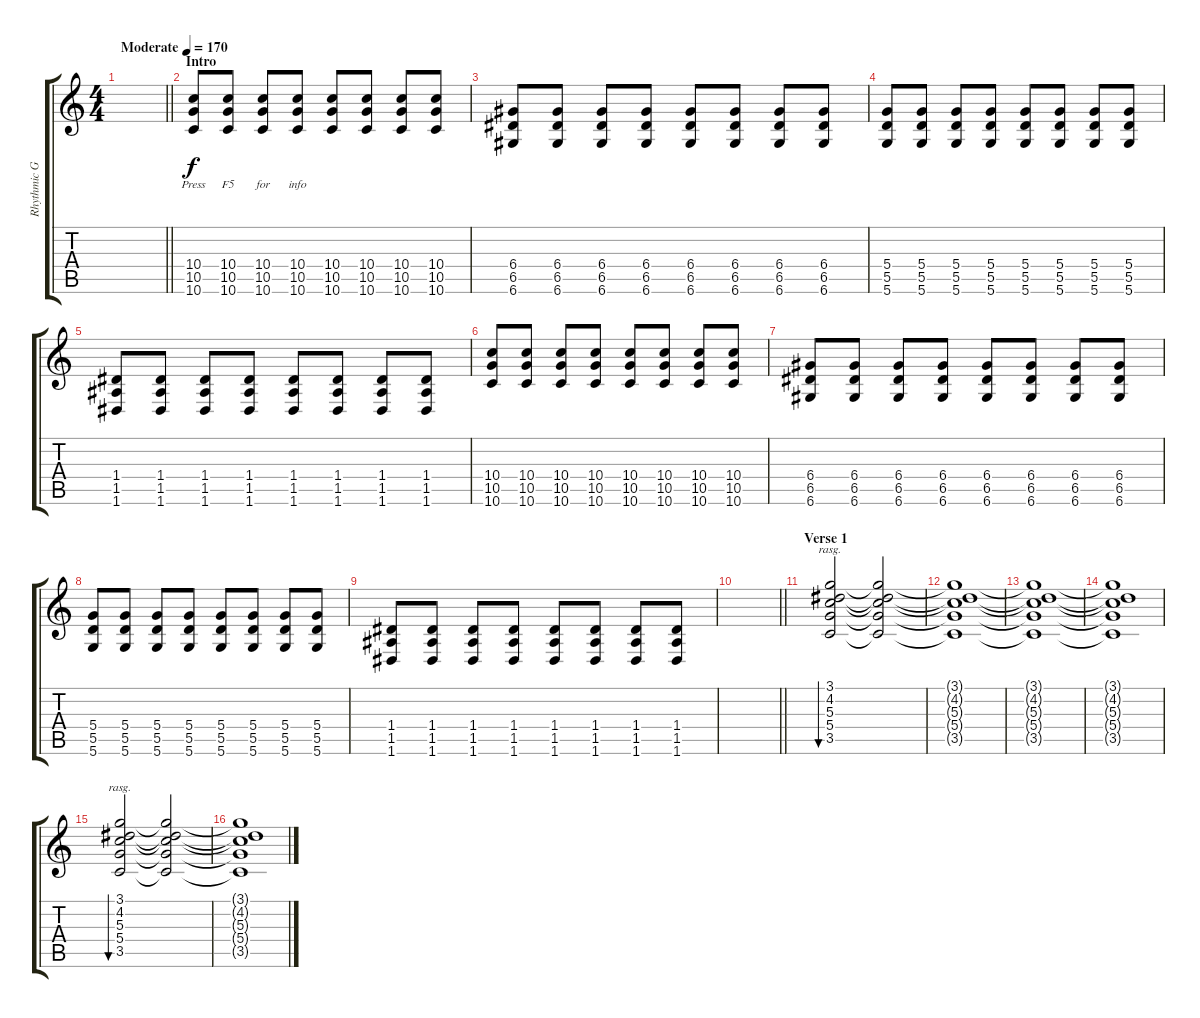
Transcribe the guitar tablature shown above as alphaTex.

\track ("Rhythmic Guitar" "Rhythmic G") {instrument distortionguitar}
\staff {score tabs}
\tuning (E4 B3 G3 D3 A2 D2) {hide}
\ts (4 4)
\tempo (170 "Moderate")
\clef g2
\barLineRight lightlight
\ks c
|
\section ("" "Intro")
(10.4 10.5 10.6).8{lyrics (0 "Press") lyrics (1 "") lyrics (2 "") lyrics (3 "") lyrics (4 "")} (10.4 10.5 10.6).8{lyrics (0 "F5") lyrics (1 "") lyrics (2 "") lyrics (3 "") lyrics (4 "")} (10.4 10.5 10.6).8{lyrics (0 "for") lyrics (1 "") lyrics (2 "") lyrics (3 "") lyrics (4 "")} (10.4 10.5 10.6).8{lyrics (0 "info") lyrics (1 "") lyrics (2 "") lyrics (3 "") lyrics (4 "")} (10.4 10.5 10.6).8 (10.4 10.5 10.6).8 (10.4 10.5 10.6).8 (10.4 10.5 10.6).8 |
(6.4 6.5 6.6).8 (6.4 6.5 6.6).8 (6.4 6.5 6.6).8 (6.4 6.5 6.6).8 (6.4 6.5 6.6).8 (6.4 6.5 6.6).8 (6.4 6.5 6.6).8 (6.4 6.5 6.6).8 |
(5.4 5.5 5.6).8 (5.4 5.5 5.6).8 (5.4 5.5 5.6).8 (5.4 5.5 5.6).8 (5.4 5.5 5.6).8 (5.4 5.5 5.6).8 (5.4 5.5 5.6).8 (5.4 5.5 5.6).8 |
(1.4 1.5 1.6).8 (1.4 1.5 1.6).8 (1.4 1.5 1.6).8 (1.4 1.5 1.6).8 (1.4 1.5 1.6).8 (1.4 1.5 1.6).8 (1.4 1.5 1.6).8 (1.4 1.5 1.6).8 |
(10.4 10.5 10.6).8 (10.4 10.5 10.6).8 (10.4 10.5 10.6).8 (10.4 10.5 10.6).8 (10.4 10.5 10.6).8 (10.4 10.5 10.6).8 (10.4 10.5 10.6).8 (10.4 10.5 10.6).8 |
(6.4 6.5 6.6).8 (6.4 6.5 6.6).8 (6.4 6.5 6.6).8 (6.4 6.5 6.6).8 (6.4 6.5 6.6).8 (6.4 6.5 6.6).8 (6.4 6.5 6.6).8 (6.4 6.5 6.6).8 |
(5.4 5.5 5.6).8 (5.4 5.5 5.6).8 (5.4 5.5 5.6).8 (5.4 5.5 5.6).8 (5.4 5.5 5.6).8 (5.4 5.5 5.6).8 (5.4 5.5 5.6).8 (5.4 5.5 5.6).8 |
(1.4 1.5 1.6).8 (1.4 1.5 1.6).8 (1.4 1.5 1.6).8 (1.4 1.5 1.6).8 (1.4 1.5 1.6).8 (1.4 1.5 1.6).8 (1.4 1.5 1.6).8 (1.4 1.5 1.6).8 |
\barLineRight lightlight
|
\section ("" "Verse 1")
(3.1 4.2 5.3 5.4 3.5).2{bu 480 rasg ii} (3.1{t} 4.2{t} 5.3{t} 5.4{t} 3.5{t}).2 |
(3.1{t} 4.2{t} 5.3{t} 5.4{t} 3.5{t}).1 |
(3.1{t} 4.2{t} 5.3{t} 5.4{t} 3.5{t}).1 |
(3.1{t} 4.2{t} 5.3{t} 5.4{t} 3.5{t}).1 |
(3.1 4.2 5.3 5.4 3.5).2{bu 480 rasg ii} (3.1{t} 4.2{t} 5.3{t} 5.4{t} 3.5{t}).2 |
(3.1{t} 4.2{t} 5.3{t} 5.4{t} 3.5{t}).1
